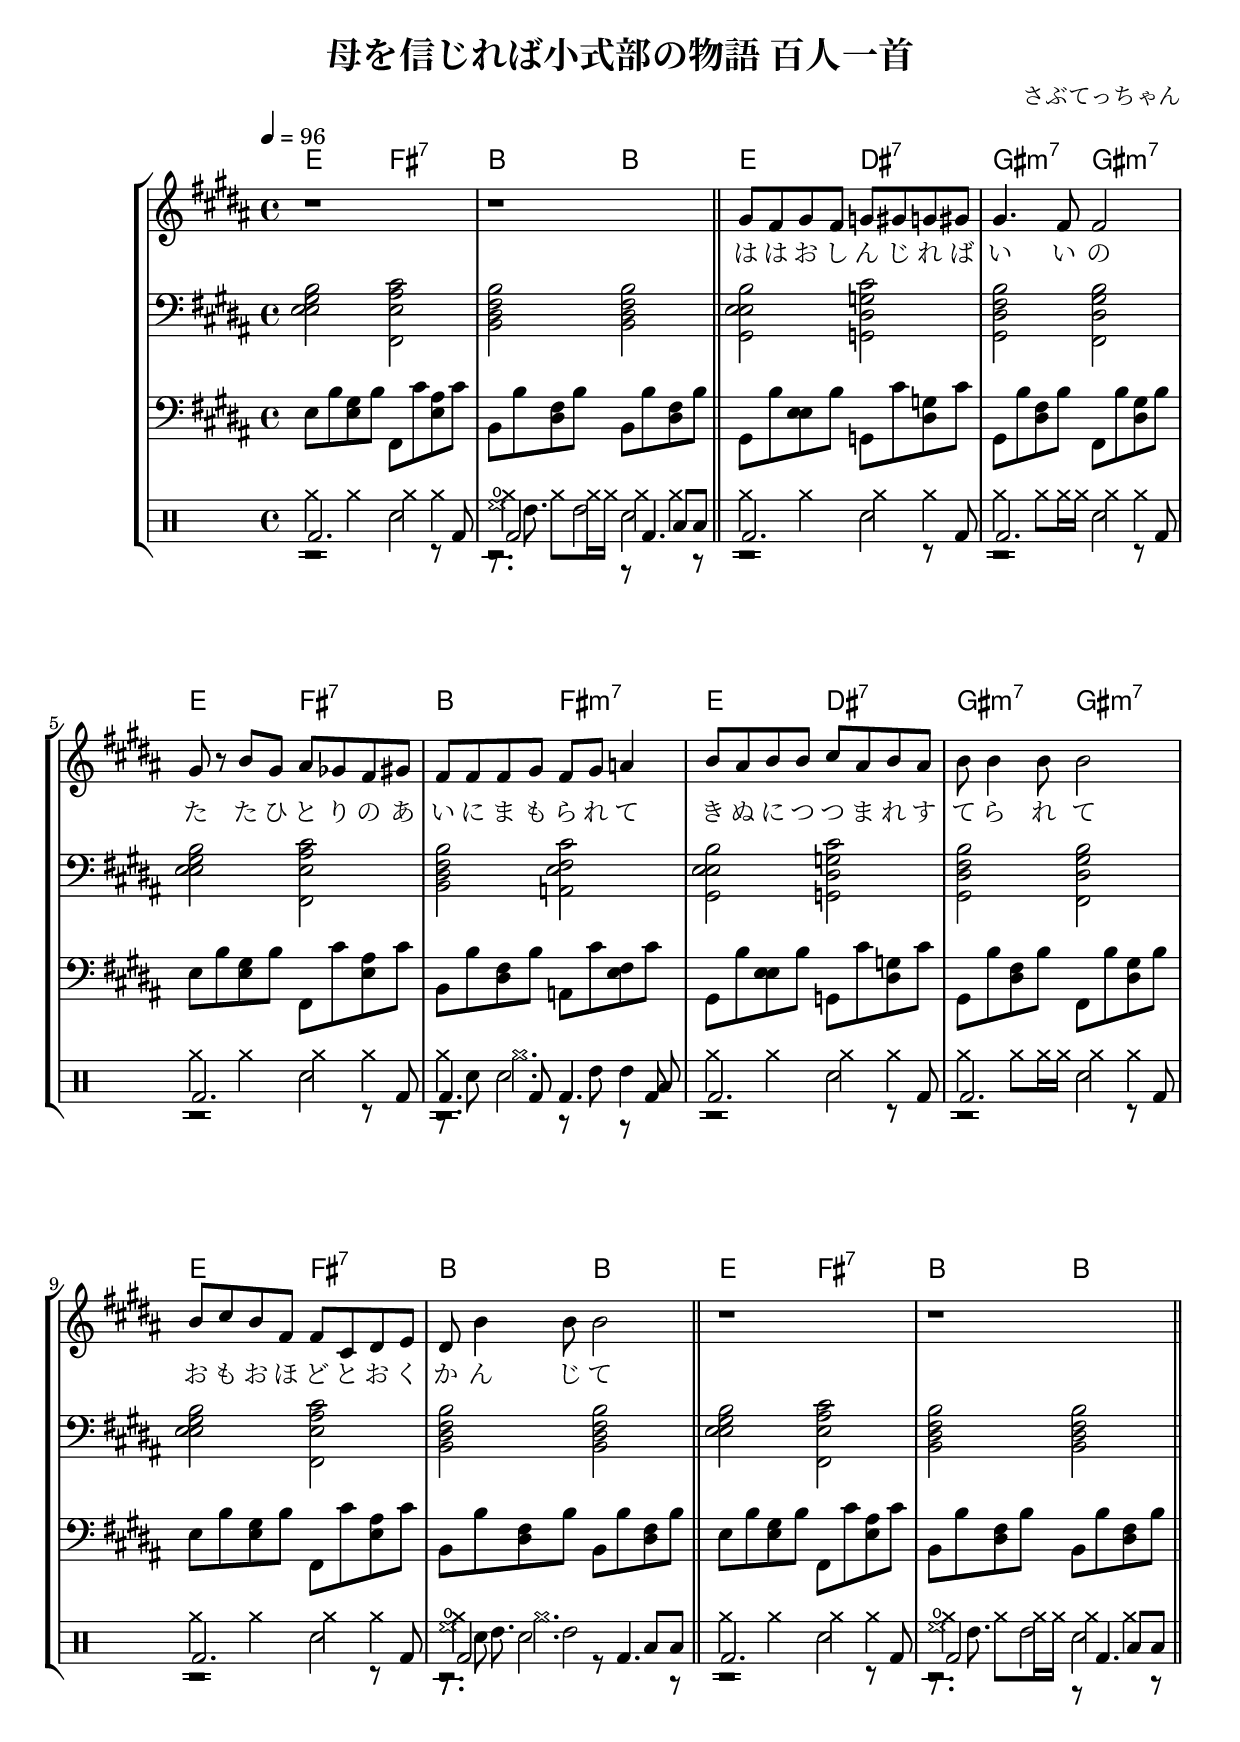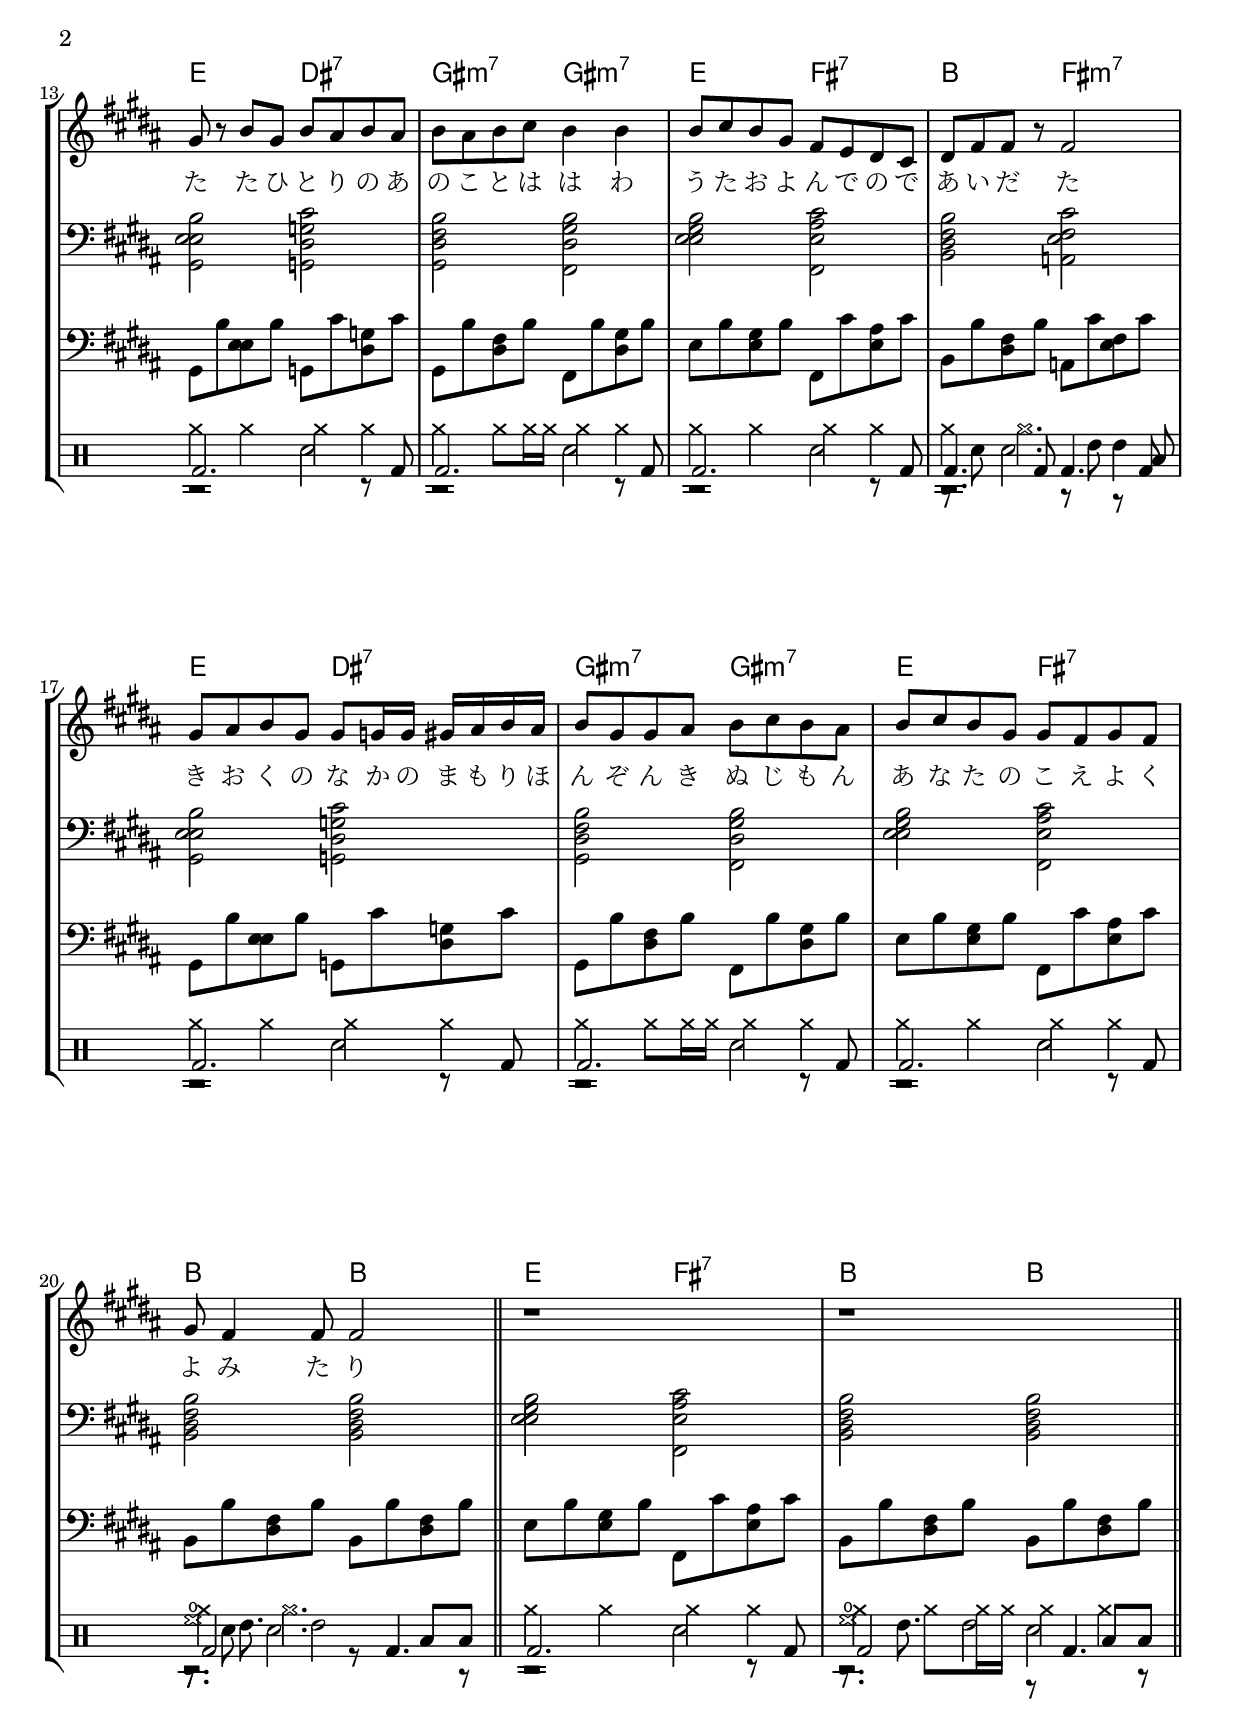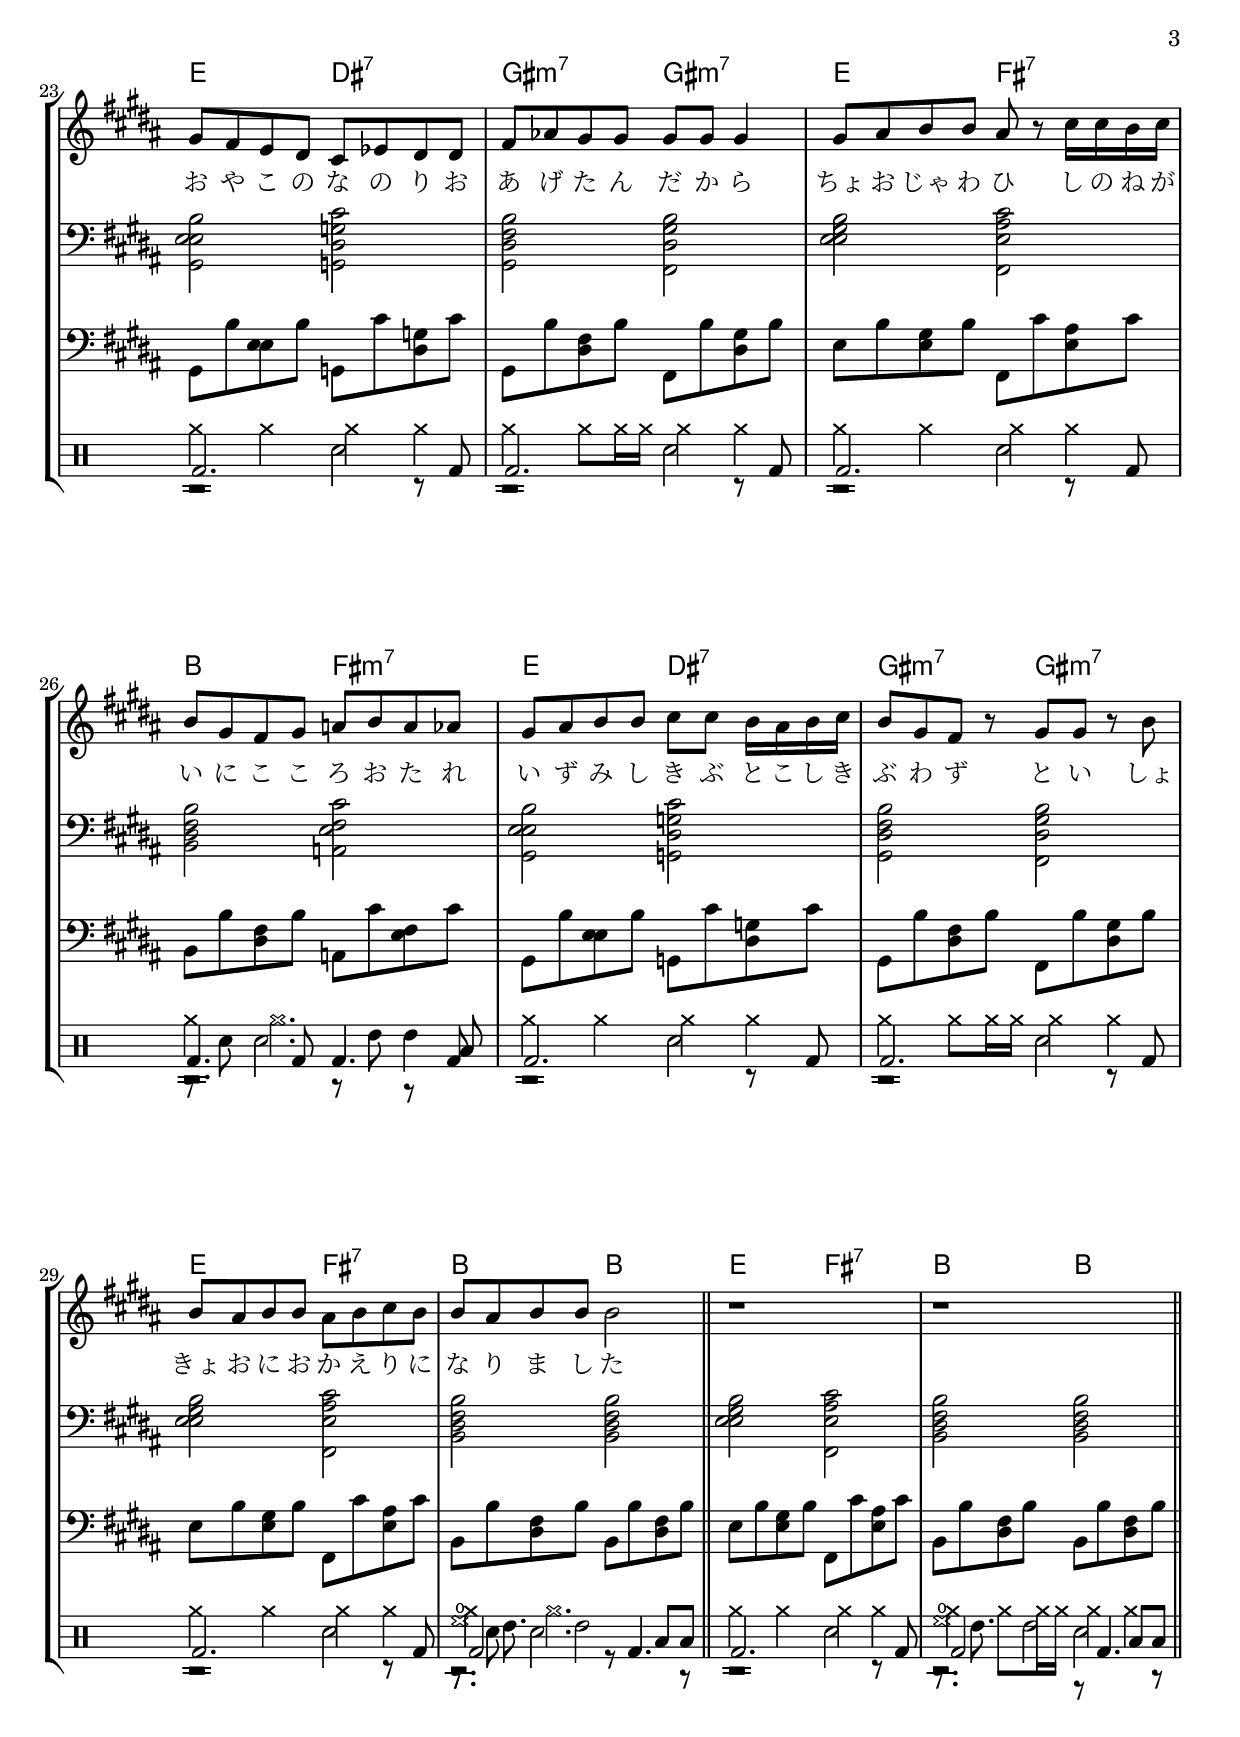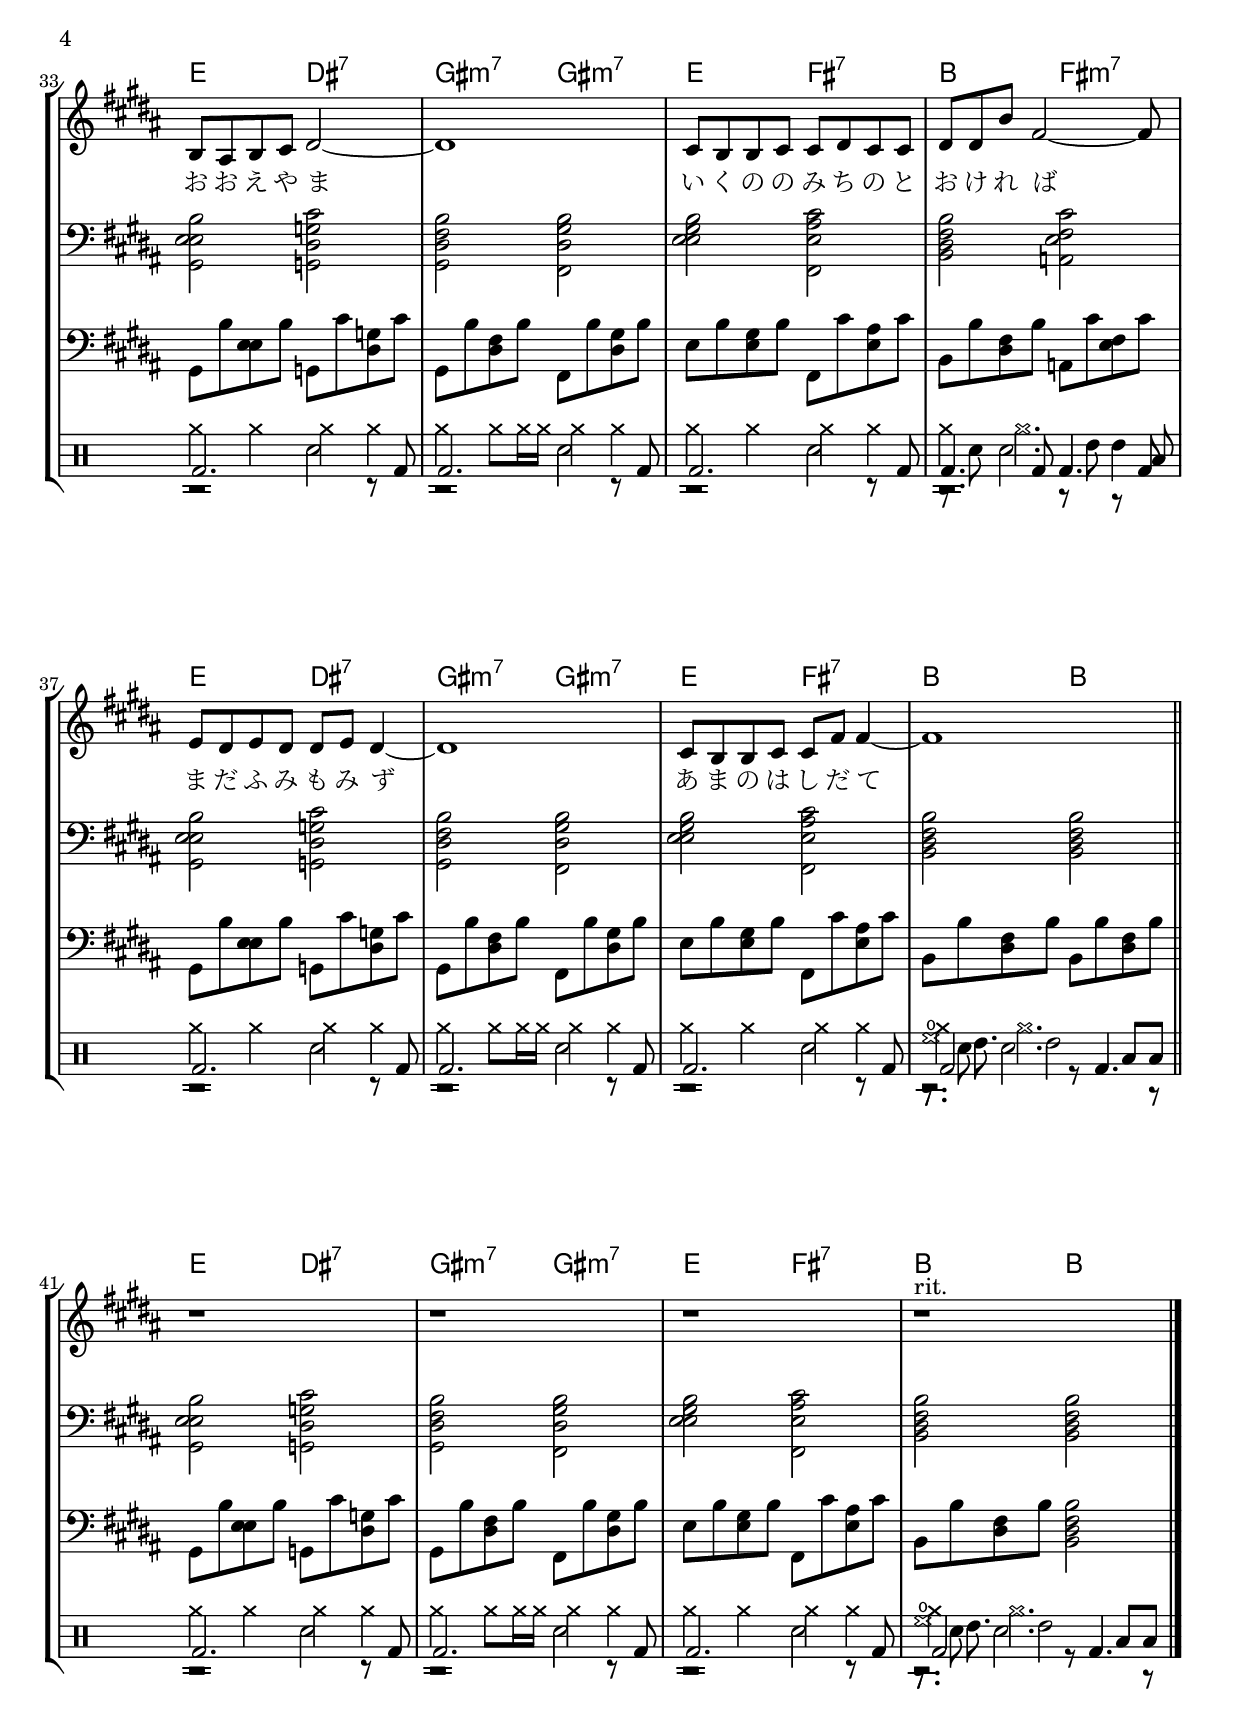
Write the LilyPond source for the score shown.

\version "2.12.1"

\header {
	title = \markup {"母を信じれば小式部の物語 百人一首"}
	composer = \markup \center-column {さぶてっちゃん}
}

harmony = \chordmode {
	e2 fis:7 b b 

	e dis:7 gis:min7 gis:min7 e fis:7 b fis:min7 e dis:7 gis:min7 gis:min7 e fis:7 b b 

	e fis:7 b b 

	e dis:7 gis:min7 gis:min7 e fis:7 b fis:min7 e dis:7 gis:min7 gis:min7 e fis:7 b b 

	e fis:7 b b 

	e dis:7 gis:min7 gis:min7 e fis:7 b fis:min7 e dis:7 gis:min7 gis:min7 e fis:7 b b 

	e fis:7 b b 

	e dis:7 gis:min7 gis:min7 e fis:7 b fis:min7 e dis:7 gis:min7 gis:min7 e fis:7 b b 

	e dis:7 gis:min7 gis:min7 e fis:7 b b 
}

melody = {
	\key b \major
	\tempo 4 = 96
	r1 | r1   
	\set Staff.midiInstrument = #"fss0.42"
	\set Staff.midiMinimumVolume = #0.7
	\set Staff.midiMaximumVolume = #0.9
	gis'8  fis'8  gis'8  fis'8  g'8  gis'8  g'8  gis'8 
	gis'4.  fis'8  fis'2 
	gis'8  r8  b'8  gis'8  ais'8  ges'8  fis'8  gis'8 
	fis'8  fis'8  fis'8  gis'8  fis'8  gis'8  a'4 
	b'8  ais'8  b'8  b'8  cis''8  ais'8  b'8  ais'8 
	b'8  b'4  b'8  b'2 
	b'8  cis''8  b'8  fis'8  fis'8  cis'8  dis'8  e'8 
	dis'8  b'4  b'8  b'2
	r1 | r1   
	\set Staff.midiInstrument = #"fss0.42"
	\set Staff.midiMinimumVolume = #0.7
	\set Staff.midiMaximumVolume = #0.9
	gis'8  r8  b'8  gis'8  b'8  ais'8  b'8  ais'8 
	b'8  ais'8  b'8  cis''8  b'4  b'4 
	b'8  cis''8  b'8  gis'8  fis'8  e'8  dis'8  cis'8 
	dis'8  fis'8  fis'8  r8  fis'2 
	gis'8  ais'8  b'8  gis'8  gis'8  g'16  g'16  gis'16  ais'16  b'16  ais'16 
	b'8  gis'8  gis'8  ais'8  b'8  cis''8  b'8  ais'8 
	b'8  cis''8  b'8  gis'8  gis'8  fis'8  gis'8  fis'8 
	gis'8  fis'4  fis'8  fis'2
	r1 | r1   
	\set Staff.midiInstrument = #"fss0.42"
	\set Staff.midiMinimumVolume = #0.7
	\set Staff.midiMaximumVolume = #0.9
	gis'8  fis'8  e'8  dis'8  cis'8  es'8  dis'8  dis'8 
	fis'8  as'8  gis'8  gis'8  gis'8  gis'8  gis'4 
	gis'8  ais'8  b'8  b'8  ais'8  r8  cis''16  cis''16  b'16  cis''16 
	b'8  gis'8  fis'8  gis'8  a'8  b'8  a'8  as'8 
	gis'8  ais'8  b'8  b'8  cis''8  cis''8  b'16  ais'16  b'16  cis''16 
	b'8  gis'8  fis'8  r8  gis'8  gis'8  r8  b'8 
	b'8  ais'8  b'8  b'8  ais'8  b'8  cis''8  b'8 
	b'8  ais'8  b'8  b'8  b'2
	r1 | r1   
	\set Staff.midiInstrument = #"fss0.42"
	\set Staff.midiMinimumVolume = #0.7
	\set Staff.midiMaximumVolume = #0.9
	b8  ais8  b8  cis'8  dis'2~ 
	dis'1 
	 cis'8  b8  b8  cis'8  cis'8  dis'8  cis'8  cis'8 
	dis'8  dis'8  b'8  fis'2~fis'8 
	e'8  dis'8  e'8  dis'8  dis'8  e'8  dis'4~ 
	dis'1 
	 cis'8  b8  b8  cis'8  cis'8  fis'8  fis'4~ 
	fis'1
 	r1 | r1 | r1 | r1^"rit." \bar "|."
}

words = \lyricmode {
	
	は  は  お  し  ん  じ  れ  ば  い  い  の  た  た  ひ  と  り  の  あ  い  に  ま  も  ら  れ  て  き  ぬ  に  つ  つ  ま  れ  す  て  ら  れ  て  お  も  お  ほ  ど  と  お  く  か  ん  じ  て  
	
	た  た  ひ  と  り  の  あ  の  こ  と  は  は  わ  う  た  お  よ  ん  で  の  で  あ  い  だ  た  き  お  く  の  な  か  の  ま  も  り  ほ  ん  ぞ  ん  き  ぬ  じ  も  ん  あ  な  た  の  こ  え  よ  く  よ  み  た  り  
	
	お  や  こ  の  な  の  り  お  あ  げ  た  ん  だ  か  ら  ちょ  お  じゃ  わ  ひ  し  の  ね  が  い  に  こ  こ  ろ  お  た  れ  い  ず  み  し  き  ぶ  と  こ  し  き  ぶ  わ  ず  と  い  しょ  きょ  お  に  お  か  え  り  に  な  り  ま  し  た  
	
	お  お  え  や  ま  い  く  の  の  み  ち  の  と  お  け  れ  ば  ま  だ  ふ  み  も  み  ず  あ  ま  の  は  し  だ  て  
	
}

tempochange = {
	\tempo 4 = 96
	r1 | r1 \bar "||"
	\tempo 4 = 96
	r1 | r1 | r1 | r1 | r1 | r1 | r1 | r1 \bar "||"
	\tempo 4 = 96
	r1 | r1 \bar "||"
	\tempo 4 = 96
	r1 | r1 | r1 | r1 | r1 | r1 | r1 | r1 \bar "||"
	\tempo 4 = 96
	r1 | r1 \bar "||"
	\tempo 4 = 96
	r1 | r1 | r1 | r1 | r1 | r1 | r1 | r1 \bar "||"
	\tempo 4 = 96
	r1 | r1 \bar "||"
	\tempo 4 = 96
	r1 | r1 | r1 | r1 | r1 | r1 | r1 | r1 \bar "||"
	\tempo 4 = 96
	r1 | r1 | r1 | \tempo 4 = 72 r2 \tempo 4 = 64 r2 \bar "|."
}

mainacc = {
	\clef bass
	\set Staff.midiInstrument = #"Honky-tonk"
	\set Staff.midiMinimumVolume = #0.3
	\set Staff.midiMaximumVolume = #0.6
	\key b \major
	\tempo 4 = 96
	<e e gis b>2
	<fis, e ais cis'>2
	<b, dis fis b>2
	<b, dis fis b>2
	\bar "||"

	\set Staff.midiInstrument = #"Honky-tonk"
	\set Staff.midiMinimumVolume = #0.3
	\set Staff.midiMaximumVolume = #0.6
	<gis, e e b>2
	<g, dis g cis'>2
	<gis, dis fis b>2
	<fis, dis gis b>2
	<e e gis b>2
	<fis, e ais cis'>2
	<b, dis fis b>2
	<a, e fis cis'>2
	<gis, e e b>2
	<g, dis g cis'>2
	<gis, dis fis b>2
	<fis, dis gis b>2
	<e e gis b>2
	<fis, e ais cis'>2
	<b, dis fis b>2
	<b, dis fis b>2
	\bar "||"

	\set Staff.midiInstrument = #"Honky-tonk"
	\set Staff.midiMinimumVolume = #0.3
	\set Staff.midiMaximumVolume = #0.6
	<e e gis b>2
	<fis, e ais cis'>2
	<b, dis fis b>2
	<b, dis fis b>2
	\bar "||"

	\set Staff.midiInstrument = #"Honky-tonk"
	\set Staff.midiMinimumVolume = #0.3
	\set Staff.midiMaximumVolume = #0.6
	<gis, e e b>2
	<g, dis g cis'>2
	<gis, dis fis b>2
	<fis, dis gis b>2
	<e e gis b>2
	<fis, e ais cis'>2
	<b, dis fis b>2
	<a, e fis cis'>2
	<gis, e e b>2
	<g, dis g cis'>2
	<gis, dis fis b>2
	<fis, dis gis b>2
	<e e gis b>2
	<fis, e ais cis'>2
	<b, dis fis b>2
	<b, dis fis b>2
	\bar "||"

	\set Staff.midiInstrument = #"Honky-tonk"
	\set Staff.midiMinimumVolume = #0.3
	\set Staff.midiMaximumVolume = #0.6
	<e e gis b>2
	<fis, e ais cis'>2
	<b, dis fis b>2
	<b, dis fis b>2
	\bar "||"

	\set Staff.midiInstrument = #"Honky-tonk"
	\set Staff.midiMinimumVolume = #0.3
	\set Staff.midiMaximumVolume = #0.6
	<gis, e e b>2
	<g, dis g cis'>2
	<gis, dis fis b>2
	<fis, dis gis b>2
	<e e gis b>2
	<fis, e ais cis'>2
	<b, dis fis b>2
	<a, e fis cis'>2
	<gis, e e b>2
	<g, dis g cis'>2
	<gis, dis fis b>2
	<fis, dis gis b>2
	<e e gis b>2
	<fis, e ais cis'>2
	<b, dis fis b>2
	<b, dis fis b>2
	\bar "||"

	\set Staff.midiInstrument = #"Honky-tonk"
	\set Staff.midiMinimumVolume = #0.3
	\set Staff.midiMaximumVolume = #0.6
	<e e gis b>2
	<fis, e ais cis'>2
	<b, dis fis b>2
	<b, dis fis b>2
	\bar "||"

	\set Staff.midiInstrument = #"Honky-tonk"
	\set Staff.midiMinimumVolume = #0.3
	\set Staff.midiMaximumVolume = #0.6
	<gis, e e b>2
	<g, dis g cis'>2
	<gis, dis fis b>2
	<fis, dis gis b>2
	<e e gis b>2
	<fis, e ais cis'>2
	<b, dis fis b>2
	<a, e fis cis'>2
	<gis, e e b>2
	<g, dis g cis'>2
	<gis, dis fis b>2
	<fis, dis gis b>2
	<e e gis b>2
	<fis, e ais cis'>2
	<b, dis fis b>2
	<b, dis fis b>2
	\bar "||"

	\set Staff.midiInstrument = #"Honky-tonk"
	\set Staff.midiMinimumVolume = #0.3
	\set Staff.midiMaximumVolume = #0.6
	<gis, e e b>2
	<g, dis g cis'>2
	<gis, dis fis b>2
	<fis, dis gis b>2
	<e e gis b>2
	<fis, e ais cis'>2
	<b, dis fis b>2
	<b, dis fis b>2
	\bar "|."
}

subacc = {
	\clef bass
	\set Staff.midiInstrument = #"Reed organ"
	\set Staff.midiMinimumVolume = #0.3
	\set Staff.midiMaximumVolume = #0.6
	\key b \major
	\tempo 4 = 96
	e8 b <e gis> b
	fis,8 cis' <e ais> cis'
	b,8 b <dis fis> b
	b,8 b <dis fis> b
	\bar "||"

	\set Staff.midiInstrument = #"Reed organ"
	\set Staff.midiMinimumVolume = #0.3
	\set Staff.midiMaximumVolume = #0.6
	gis,8 b <e e> b
	g,8 cis' <dis g> cis'
	gis,8 b <dis fis> b
	fis,8 b <dis gis> b
	e8 b <e gis> b
	fis,8 cis' <e ais> cis'
	b,8 b <dis fis> b
	a,8 cis' <e fis> cis'
	gis,8 b <e e> b
	g,8 cis' <dis g> cis'
	gis,8 b <dis fis> b
	fis,8 b <dis gis> b
	e8 b <e gis> b
	fis,8 cis' <e ais> cis'
	b,8 b <dis fis> b
	b,8 b <dis fis> b
	\bar "||"

	\set Staff.midiInstrument = #"Reed organ"
	\set Staff.midiMinimumVolume = #0.3
	\set Staff.midiMaximumVolume = #0.6
	e8 b <e gis> b
	fis,8 cis' <e ais> cis'
	b,8 b <dis fis> b
	b,8 b <dis fis> b
	\bar "||"

	\set Staff.midiInstrument = #"Reed organ"
	\set Staff.midiMinimumVolume = #0.3
	\set Staff.midiMaximumVolume = #0.6
	gis,8 b <e e> b
	g,8 cis' <dis g> cis'
	gis,8 b <dis fis> b
	fis,8 b <dis gis> b
	e8 b <e gis> b
	fis,8 cis' <e ais> cis'
	b,8 b <dis fis> b
	a,8 cis' <e fis> cis'
	gis,8 b <e e> b
	g,8 cis' <dis g> cis'
	gis,8 b <dis fis> b
	fis,8 b <dis gis> b
	e8 b <e gis> b
	fis,8 cis' <e ais> cis'
	b,8 b <dis fis> b
	b,8 b <dis fis> b
	\bar "||"

	\set Staff.midiInstrument = #"Reed organ"
	\set Staff.midiMinimumVolume = #0.3
	\set Staff.midiMaximumVolume = #0.6
	e8 b <e gis> b
	fis,8 cis' <e ais> cis'
	b,8 b <dis fis> b
	b,8 b <dis fis> b
	\bar "||"

	\set Staff.midiInstrument = #"Reed organ"
	\set Staff.midiMinimumVolume = #0.3
	\set Staff.midiMaximumVolume = #0.6
	gis,8 b <e e> b
	g,8 cis' <dis g> cis'
	gis,8 b <dis fis> b
	fis,8 b <dis gis> b
	e8 b <e gis> b
	fis,8 cis' <e ais> cis'
	b,8 b <dis fis> b
	a,8 cis' <e fis> cis'
	gis,8 b <e e> b
	g,8 cis' <dis g> cis'
	gis,8 b <dis fis> b
	fis,8 b <dis gis> b
	e8 b <e gis> b
	fis,8 cis' <e ais> cis'
	b,8 b <dis fis> b
	b,8 b <dis fis> b
	\bar "||"

	\set Staff.midiInstrument = #"Reed organ"
	\set Staff.midiMinimumVolume = #0.3
	\set Staff.midiMaximumVolume = #0.6
	e8 b <e gis> b
	fis,8 cis' <e ais> cis'
	b,8 b <dis fis> b
	b,8 b <dis fis> b
	\bar "||"

	\set Staff.midiInstrument = #"Reed organ"
	\set Staff.midiMinimumVolume = #0.3
	\set Staff.midiMaximumVolume = #0.6
	gis,8 b <e e> b
	g,8 cis' <dis g> cis'
	gis,8 b <dis fis> b
	fis,8 b <dis gis> b
	e8 b <e gis> b
	fis,8 cis' <e ais> cis'
	b,8 b <dis fis> b
	a,8 cis' <e fis> cis'
	gis,8 b <e e> b
	g,8 cis' <dis g> cis'
	gis,8 b <dis fis> b
	fis,8 b <dis gis> b
	e8 b <e gis> b
	fis,8 cis' <e ais> cis'
	b,8 b <dis fis> b
	b,8 b <dis fis> b
	\bar "||"

	\set Staff.midiInstrument = #"Reed organ"
	\set Staff.midiMinimumVolume = #0.3
	\set Staff.midiMaximumVolume = #0.6
	gis,8 b <e e> b
	g,8 cis' <dis g> cis'
	gis,8 b <dis fis> b
	fis,8 b <dis gis> b
	e8 b <e gis> b
	fis,8 cis' <e ais> cis'
	b,8 b <dis fis> b
	<b, dis fis b>2
	\bar "|."
}

percA = {
	\drummode {
	cymr4 cymr4 cymr4 cymr4  |cymr4 cymr8 cymr16 cymr16 cymr4 cymr4  \bar "||"
	cymr4 cymr4 cymr4 cymr4  |cymr4 cymr8 cymr16 cymr16 cymr4 cymr4  |cymr4 cymr4 cymr4 cymr4  |cymr4 cymr2.  |cymr4 cymr4 cymr4 cymr4  |cymr4 cymr8 cymr16 cymr16 cymr4 cymr4  |cymr4 cymr4 cymr4 cymr4  |cymr4 cymr2.  \bar "||"
	cymr4 cymr4 cymr4 cymr4  |cymr4 cymr8 cymr16 cymr16 cymr4 cymr4  \bar "||"
	cymr4 cymr4 cymr4 cymr4  |cymr4 cymr8 cymr16 cymr16 cymr4 cymr4  |cymr4 cymr4 cymr4 cymr4  |cymr4 cymr2.  |cymr4 cymr4 cymr4 cymr4  |cymr4 cymr8 cymr16 cymr16 cymr4 cymr4  |cymr4 cymr4 cymr4 cymr4  |cymr4 cymr2.  \bar "||"
	cymr4 cymr4 cymr4 cymr4  |cymr4 cymr8 cymr16 cymr16 cymr4 cymr4  \bar "||"
	cymr4 cymr4 cymr4 cymr4  |cymr4 cymr8 cymr16 cymr16 cymr4 cymr4  |cymr4 cymr4 cymr4 cymr4  |cymr4 cymr2.  |cymr4 cymr4 cymr4 cymr4  |cymr4 cymr8 cymr16 cymr16 cymr4 cymr4  |cymr4 cymr4 cymr4 cymr4  |cymr4 cymr2.  \bar "||"
	cymr4 cymr4 cymr4 cymr4  |cymr4 cymr8 cymr16 cymr16 cymr4 cymr4  \bar "||"
	cymr4 cymr4 cymr4 cymr4  |cymr4 cymr8 cymr16 cymr16 cymr4 cymr4  |cymr4 cymr4 cymr4 cymr4  |cymr4 cymr2.  |cymr4 cymr4 cymr4 cymr4  |cymr4 cymr8 cymr16 cymr16 cymr4 cymr4  |cymr4 cymr4 cymr4 cymr4  |cymr4 cymr2.  \bar "||"
	cymr4 cymr4 cymr4 cymr4  |cymr4 cymr8 cymr16 cymr16 cymr4 cymr4  |cymr4 cymr4 cymr4 cymr4  |cymr4 cymr2.  \bar "|."
	}
}

percB = {
	\drummode {
	r2 sn2  |r2 sn2  \bar "||"
	r2 sn2  |r2 sn2  |r2 sn2  |r8 sn8 sn2.  |r2 sn2  |r2 sn2  |r2 sn2  |r8 sn8 sn2.  \bar "||"
	r2 sn2  |r2 sn2  \bar "||"
	r2 sn2  |r2 sn2  |r2 sn2  |r8 sn8 sn2.  |r2 sn2  |r2 sn2  |r2 sn2  |r8 sn8 sn2.  \bar "||"
	r2 sn2  |r2 sn2  \bar "||"
	r2 sn2  |r2 sn2  |r2 sn2  |r8 sn8 sn2.  |r2 sn2  |r2 sn2  |r2 sn2  |r8 sn8 sn2.  \bar "||"
	r2 sn2  |r2 sn2  \bar "||"
	r2 sn2  |r2 sn2  |r2 sn2  |r8 sn8 sn2.  |r2 sn2  |r2 sn2  |r2 sn2  |r8 sn8 sn2.  \bar "||"
	r2 sn2  |r2 sn2  |r2 sn2  |r8 sn8 sn2.  \bar "|."
	}
}

percC = {
	\drummode {
	bd2. r8 bd8  |bd2 r8 bd4.  \bar "||"
	bd2. r8 bd8  |bd2. r8 bd8  |bd2. r8 bd8  |bd4. bd8 bd4. bd8  |bd2. r8 bd8  |bd2. r8 bd8  |bd2. r8 bd8  |bd2 r8 bd4.  \bar "||"
	bd2. r8 bd8  |bd2 r8 bd4.  \bar "||"
	bd2. r8 bd8  |bd2. r8 bd8  |bd2. r8 bd8  |bd4. bd8 bd4. bd8  |bd2. r8 bd8  |bd2. r8 bd8  |bd2. r8 bd8  |bd2 r8 bd4.  \bar "||"
	bd2. r8 bd8  |bd2 r8 bd4.  \bar "||"
	bd2. r8 bd8  |bd2. r8 bd8  |bd2. r8 bd8  |bd4. bd8 bd4. bd8  |bd2. r8 bd8  |bd2. r8 bd8  |bd2. r8 bd8  |bd2 r8 bd4.  \bar "||"
	bd2. r8 bd8  |bd2 r8 bd4.  \bar "||"
	bd2. r8 bd8  |bd2. r8 bd8  |bd2. r8 bd8  |bd4. bd8 bd4. bd8  |bd2. r8 bd8  |bd2. r8 bd8  |bd2. r8 bd8  |bd2 r8 bd4.  \bar "||"
	bd2. r8 bd8  |bd2. r8 bd8  |bd2. r8 bd8  |bd2 r8 bd4.  \bar "|."
	}
}

percD = {
	\drummode {
	r1 |r8. tommh8. tommh2 r8  \bar "||"
	r1 |r1 |r1 |r2 r8 tommh8 tommh4  |r1 |r1 |r1 |r8. tommh8. tommh2 r8  \bar "||"
	r1 |r8. tommh8. tommh2 r8  \bar "||"
	r1 |r1 |r1 |r2 r8 tommh8 tommh4  |r1 |r1 |r1 |r8. tommh8. tommh2 r8  \bar "||"
	r1 |r8. tommh8. tommh2 r8  \bar "||"
	r1 |r1 |r1 |r2 r8 tommh8 tommh4  |r1 |r1 |r1 |r8. tommh8. tommh2 r8  \bar "||"
	r1 |r8. tommh8. tommh2 r8  \bar "||"
	r1 |r1 |r1 |r2 r8 tommh8 tommh4  |r1 |r1 |r1 |r8. tommh8. tommh2 r8  \bar "||"
	r1 |r1 |r1 |r8. tommh8. tommh2 r8  \bar "|."
	}
}

percE = {
	\drummode {
	r1 |r2. toml8 toml8  \bar "||"
	r1 |r1 |r1 |r2. r8 toml8  |r1 |r1 |r1 |r2. toml8 toml8  \bar "||"
	r1 |r2. toml8 toml8  \bar "||"
	r1 |r1 |r1 |r2. r8 toml8  |r1 |r1 |r1 |r2. toml8 toml8  \bar "||"
	r1 |r2. toml8 toml8  \bar "||"
	r1 |r1 |r1 |r2. r8 toml8  |r1 |r1 |r1 |r2. toml8 toml8  \bar "||"
	r1 |r2. toml8 toml8  \bar "||"
	r1 |r1 |r1 |r2. r8 toml8  |r1 |r1 |r1 |r2. toml8 toml8  \bar "||"
	r1 |r1 |r1 |r2. toml8 toml8  \bar "|."
	}
}

percF = {
	\drummode {
	r1 |hho1  \bar "||"
	r1 |r1 |r1 |r1 |r1 |r1 |r1 |hho1  \bar "||"
	r1 |hho1  \bar "||"
	r1 |r1 |r1 |r1 |r1 |r1 |r1 |hho1  \bar "||"
	r1 |hho1  \bar "||"
	r1 |r1 |r1 |r1 |r1 |r1 |r1 |hho1  \bar "||"
	r1 |hho1  \bar "||"
	r1 |r1 |r1 |r1 |r1 |r1 |r1 |hho1  \bar "||"
	r1 |r1 |r1 |hho1  \bar "|."
	}
}

\score {
	<<
		\new StaffGroup <<
			\new ChordNames {\harmony}
			\new Voice = "melody" {\melody}
			\new Lyrics \lyricsto "melody" \words
			\new Staff = "mainacc" {\mainacc}
			\new Staff = "subacc" {\subacc}
			\new DrumStaff <<
				\new DrumVoice {\percA}
				\new DrumVoice {\percB}
				\new DrumVoice {\percC}
				\new DrumVoice {\percD}
				\new DrumVoice {\percE}
				\new DrumVoice {\percF}
			>>
		>>
	>>
	\layout { }
}
